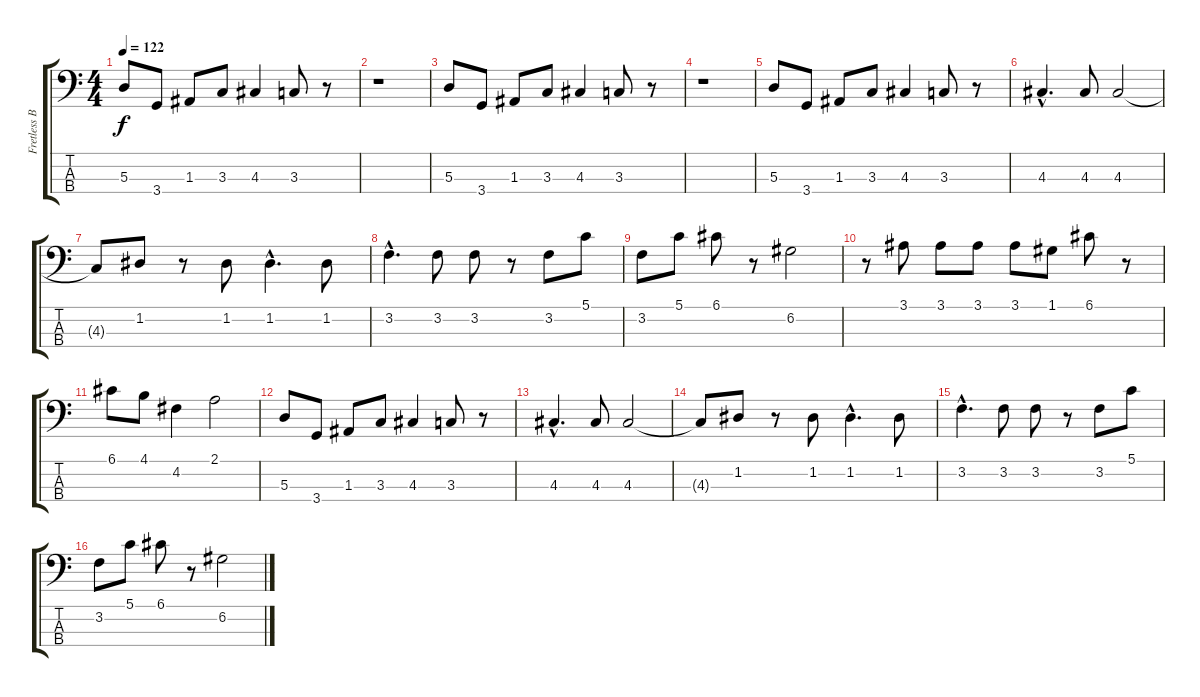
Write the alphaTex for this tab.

\track ("Fretless Bass" "Fretless B") {instrument fretlessbass}
\staff {score tabs}
\tuning (G2 D2 A1 E1) {hide}
\ts (4 4)
\tempo 122
\clef f4
\ks c
5.3.8{dy f instrument fretlessbass} 3.4.8 1.3.8 3.3.8 4.3.4 3.3.8 r.8 |
r.1 |
5.3.8 3.4.8 1.3.8 3.3.8 4.3.4 3.3.8 r.8 |
r.1 |
5.3.8 3.4.8 1.3.8 3.3.8 4.3.4 3.3.8 r.8 |
4.3{hac}.4{d} 4.3.8 4.3.2 |
4.3{t}.8 1.2.8 r.8 1.2.8 1.2{hac}.4{d} 1.2.8 |
3.2{hac}.4{d} 3.2.8 3.2.8 r.8 3.2.8 5.1.8 |
3.2.8 5.1.8 6.1.8 r.8 6.2.2 |
r.8 3.1.8 3.1.8 3.1.8 3.1.8 1.1.8 6.1.8 r.8 |
6.1.8 4.1.8 4.2.4 2.1.2 |
5.3.8 3.4.8 1.3.8 3.3.8 4.3.4 3.3.8 r.8 |
4.3{hac}.4{d} 4.3.8 4.3.2 |
4.3{t}.8 1.2.8 r.8 1.2.8 1.2{hac}.4{d} 1.2.8 |
3.2{hac}.4{d} 3.2.8 3.2.8 r.8 3.2.8 5.1.8 |
3.2.8 5.1.8 6.1.8 r.8 6.2.2
